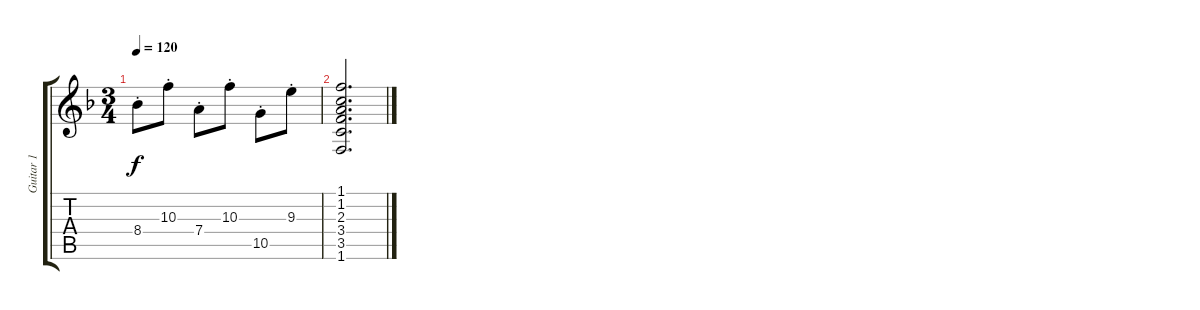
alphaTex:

\track ("Guitar 1" "Guitar 1") {instrument overdrivenguitar}
\staff {score tabs}
\tuning (E4 B3 G3 D3 A2 E2) {hide}
\ts (3 4)
\tempo 120
\clef g2
\ks f
8.4{st}.8{dy f} 10.3{st}.8 7.4{st}.8 10.3{st}.8 10.5{st}.8 9.3{st}.8 |
(1.1 1.2 2.3 3.4 3.5 1.6).2{d}
